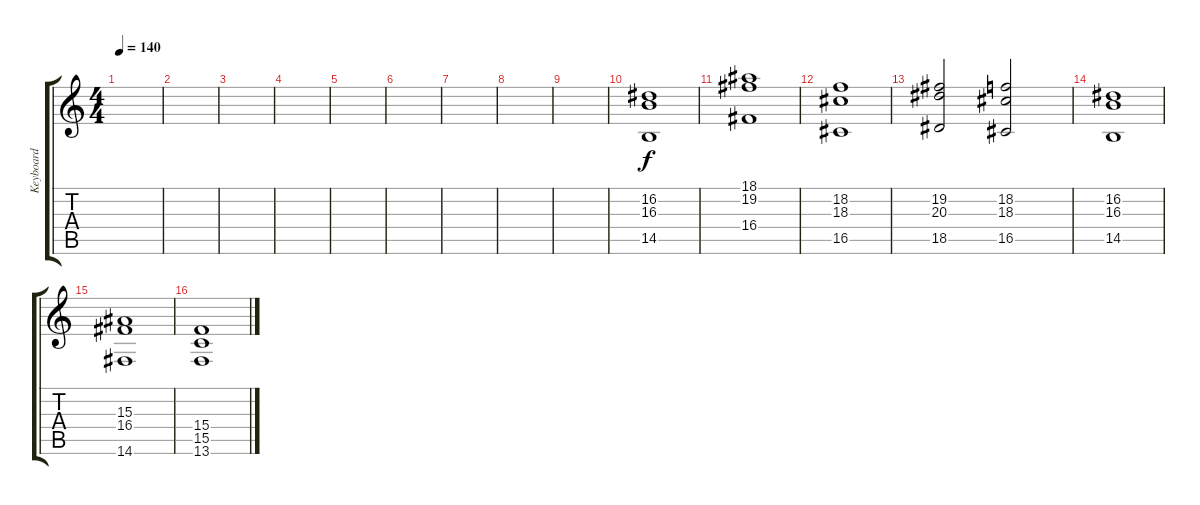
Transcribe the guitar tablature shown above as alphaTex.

\track ("Keyboard" "Keyboard") {instrument stringensemble1}
\staff {score tabs}
\tuning (E4 B3 G3 D3 A2 E2) {hide}
\ts (4 4)
\tempo 140
\clef g2
\ks c
|
|
|
|
|
|
|
|
|
(16.2 16.3 14.5).1 |
(18.1 19.2 16.4).1 |
(18.2 18.3 16.5).1 |
(19.2 20.3 18.5).2 (18.2 18.3 16.5).2 |
(16.2 16.3 14.5).1 |
(15.3 16.4 14.6).1 |
(15.4 15.5 13.6).1
